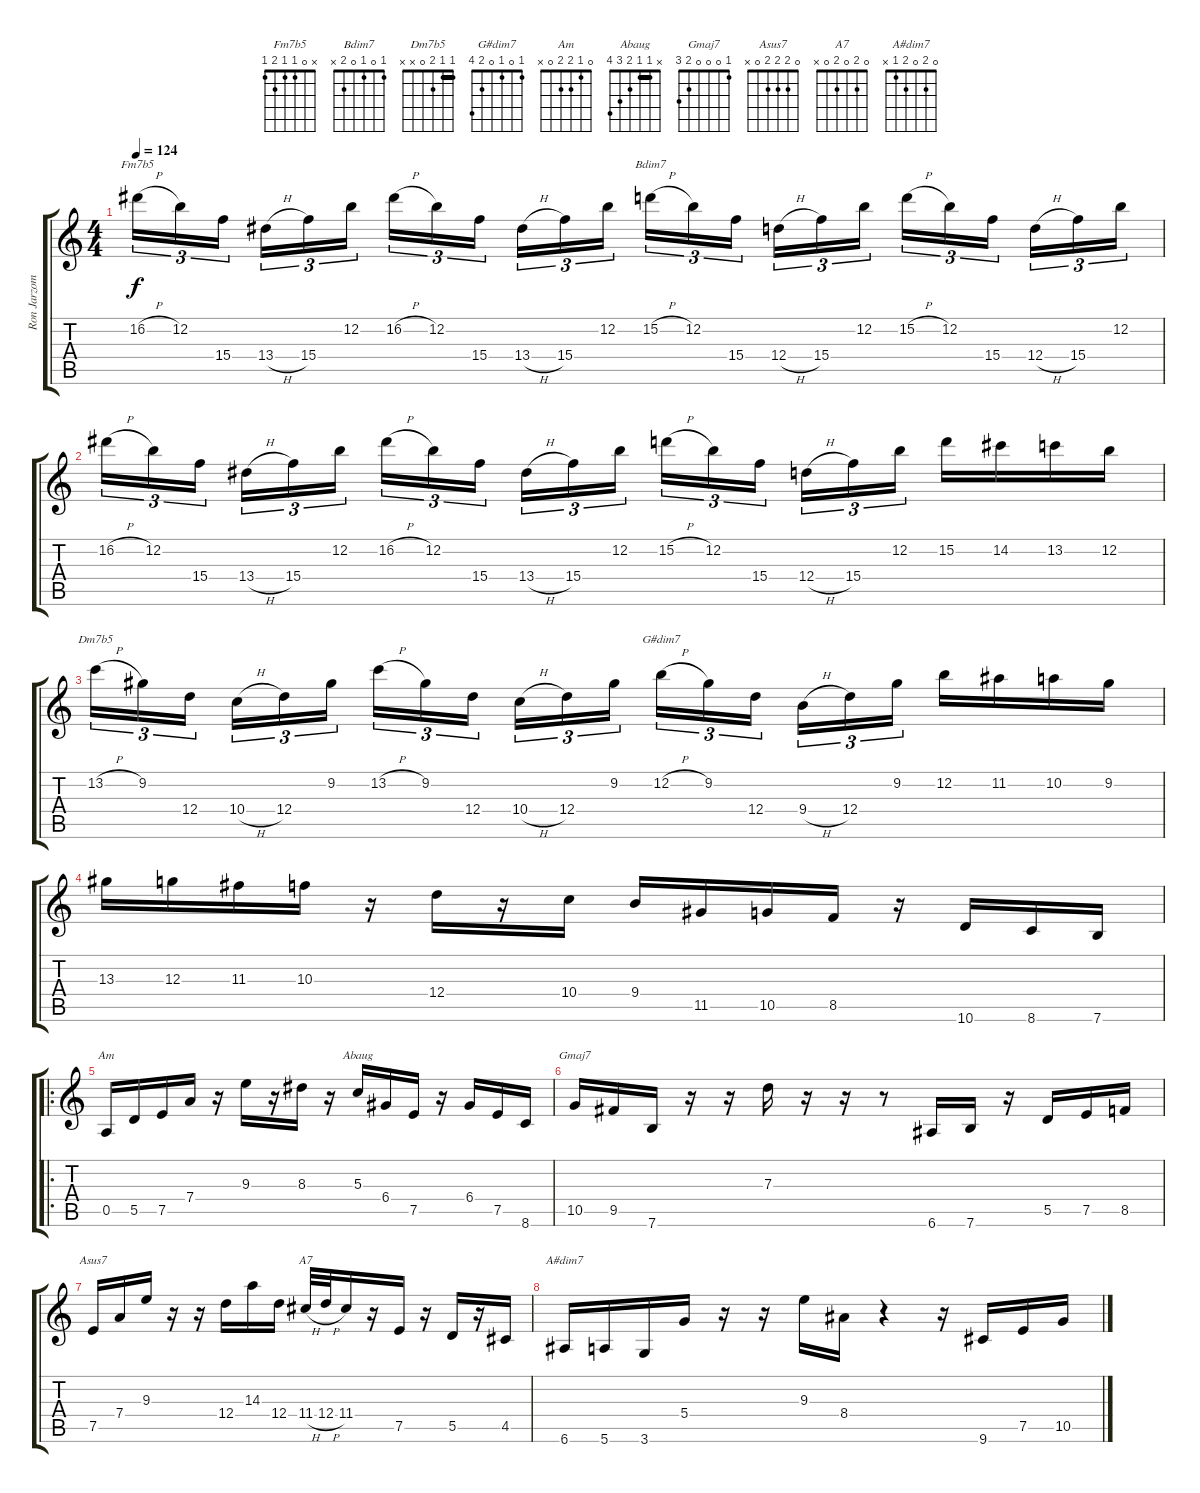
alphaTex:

\track ("Ron Jarzombek (Lead)" "Ron Jarzom") {instrument overdrivenguitar}
\staff {score tabs}
\tuning (E4 B3 G3 D3 A2 E2) {hide}
\chord ("Fm7b5" x 0 1 1 2 1)
\chord ("Bdim7" 1 0 1 0 2 x)
\chord ("Dm7b5" 1 1 2 0 x x) {barre 1}
\chord ("G#dim7" 1 0 1 0 2 4)
\chord ("Am" 0 1 2 2 0 x)
\chord ("Abaug" x 1 1 2 3 4) {barre 1}
\chord ("Gmaj7" 1 0 0 0 2 3)
\chord ("Asus7" 0 2 2 2 0 x)
\chord ("A7" 0 2 0 2 0 x)
\chord ("A#dim7" 0 2 0 2 1 x)
\ts (4 4)
\tempo 124
\clef g2
\ks c
16.2{h}.16{tu (3 2) ch "Fm7b5" dy f} 12.2.16{tu (3 2)} 15.4.16{tu (3 2) beam splitsecondary} 13.4{h}.16{tu (3 2)} 15.4.16{tu (3 2)} 12.2.16{tu (3 2)} 16.2{h}.16{tu (3 2)} 12.2.16{tu (3 2)} 15.4.16{tu (3 2) beam splitsecondary} 13.4{h}.16{tu (3 2)} 15.4.16{tu (3 2)} 12.2.16{tu (3 2)} 15.2{h}.16{tu (3 2) ch "Bdim7"} 12.2.16{tu (3 2)} 15.4.16{tu (3 2) beam splitsecondary} 12.4{h}.16{tu (3 2)} 15.4.16{tu (3 2)} 12.2.16{tu (3 2)} 15.2{h}.16{tu (3 2)} 12.2.16{tu (3 2)} 15.4.16{tu (3 2) beam splitsecondary} 12.4{h}.16{tu (3 2)} 15.4.16{tu (3 2)} 12.2.16{tu (3 2)} |
16.2{h}.16{tu (3 2)} 12.2.16{tu (3 2)} 15.4.16{tu (3 2) beam splitsecondary} 13.4{h}.16{tu (3 2)} 15.4.16{tu (3 2)} 12.2.16{tu (3 2)} 16.2{h}.16{tu (3 2)} 12.2.16{tu (3 2)} 15.4.16{tu (3 2) beam splitsecondary} 13.4{h}.16{tu (3 2)} 15.4.16{tu (3 2)} 12.2.16{tu (3 2)} 15.2{h}.16{tu (3 2)} 12.2.16{tu (3 2)} 15.4.16{tu (3 2) beam splitsecondary} 12.4{h}.16{tu (3 2)} 15.4.16{tu (3 2)} 12.2.16{tu (3 2)} 15.2.16 14.2.16 13.2.16 12.2.16 |
13.2{h}.16{tu (3 2) ch "Dm7b5"} 9.2.16{tu (3 2)} 12.4.16{tu (3 2) beam splitsecondary} 10.4{h}.16{tu (3 2)} 12.4.16{tu (3 2)} 9.2.16{tu (3 2)} 13.2{h}.16{tu (3 2)} 9.2.16{tu (3 2)} 12.4.16{tu (3 2) beam splitsecondary} 10.4{h}.16{tu (3 2)} 12.4.16{tu (3 2)} 9.2.16{tu (3 2)} 12.2{h}.16{tu (3 2) ch "G#dim7"} 9.2.16{tu (3 2)} 12.4.16{tu (3 2) beam splitsecondary} 9.4{h}.16{tu (3 2)} 12.4.16{tu (3 2)} 9.2.16{tu (3 2)} 12.2.16 11.2.16 10.2.16 9.2.16 |
13.3.16 12.3.16 11.3.16 10.3.16 r.16 12.4.16 r.16 10.4.16 9.4.16 11.5.16 10.5.16 8.5.16 r.16 10.6.16 8.6.16 7.6.16 |
\ro
0.5.16{ch "Am"} 5.5.16 7.5.16 7.4.16 r.16 9.3.16 r.16 8.3.16 r.16 5.3.16{ch "Abaug"} 6.4.16 7.5.16 r.16 6.4.16 7.5.16 8.6.16 |
10.5.16{ch "Gmaj7"} 9.5.16 7.6.16 r.16 r.16 7.3.16 r.16 r.16 r.8 6.6.16 7.6.16 r.16 5.5.16 7.5.16 8.5.16 |
7.5.16{ch "Asus7"} 7.4.16 9.3.16 r.16 r.16 12.4.16 14.3.16 12.4.16 11.4{h}.32{ch "A7"} 12.4{h}.32 11.4.16 r.16 7.5.16 r.16 5.5.16 r.16 4.5.16 |
6.6.16{ch "A#dim7"} 5.6.16 3.6.16 5.4.16 r.16 r.16 9.3.16 8.4.16 r.4 r.16 9.6.16 7.5.16 10.5.16
